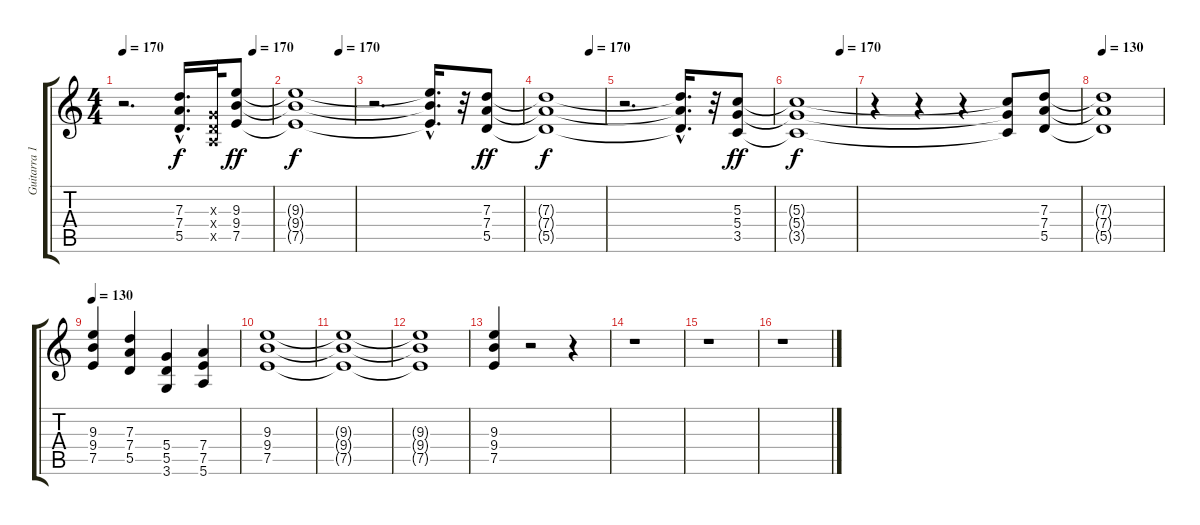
\track ("Guitarra 1" "Guitarra 1") {instrument overdrivenguitar}
\staff {score tabs}
\tuning (E4 B3 G3 D3 A2 E2) {hide}
\ts (4 4)
\tempo 170
\tempo (170 0.875)
\clef g2
\ks c
r.2{d dy f} (7.3{hac t} 7.4{hac t} 5.5{hac t}).16{d} (0.3{x} 0.4{x} 0.5{x}).32 (9.3 9.4 7.5).8{dy ff instrument overdrivenguitar} |
\tempo (170 0.75)
(9.3{t} 9.4{t} 7.5{t}).1{dy f} |
r.2{d} (9.3{hac t} 9.4{hac t} 7.5{hac t}).16{d} r.32 (7.3 7.4 5.5).8{dy ff} |
\tempo (170 0.75)
(7.3{t} 7.4{t} 5.5{t}).1{dy f} |
r.2{d} (7.3{hac t} 7.4{hac t} 5.5{hac t}).16{d} r.32 (5.3 5.4 3.5).8{dy ff} |
\tempo (170 0.75)
(5.3{t} 5.4{t} 3.5{t}).1{dy f} |
r.4 r.4 r.4 (5.3{t} 5.4{t} 3.5{t}).8 (7.3 7.4 5.5).8 |
\tempo 130
(7.3{t} 7.4{t} 5.5{t}).1 |
\tempo 130
(9.3 9.4 7.5).4 (7.3 7.4 5.5).4 (5.4 5.5 3.6).4 (7.4 7.5 5.6).4 |
(9.3 9.4 7.5).1 |
(9.3{t} 9.4{t} 7.5{t}).1 |
(9.3{t} 9.4{t} 7.5{t}).1 |
(9.3 9.4 7.5).4 r.2 r.4 |
r.1 |
r.1 |
r.1
